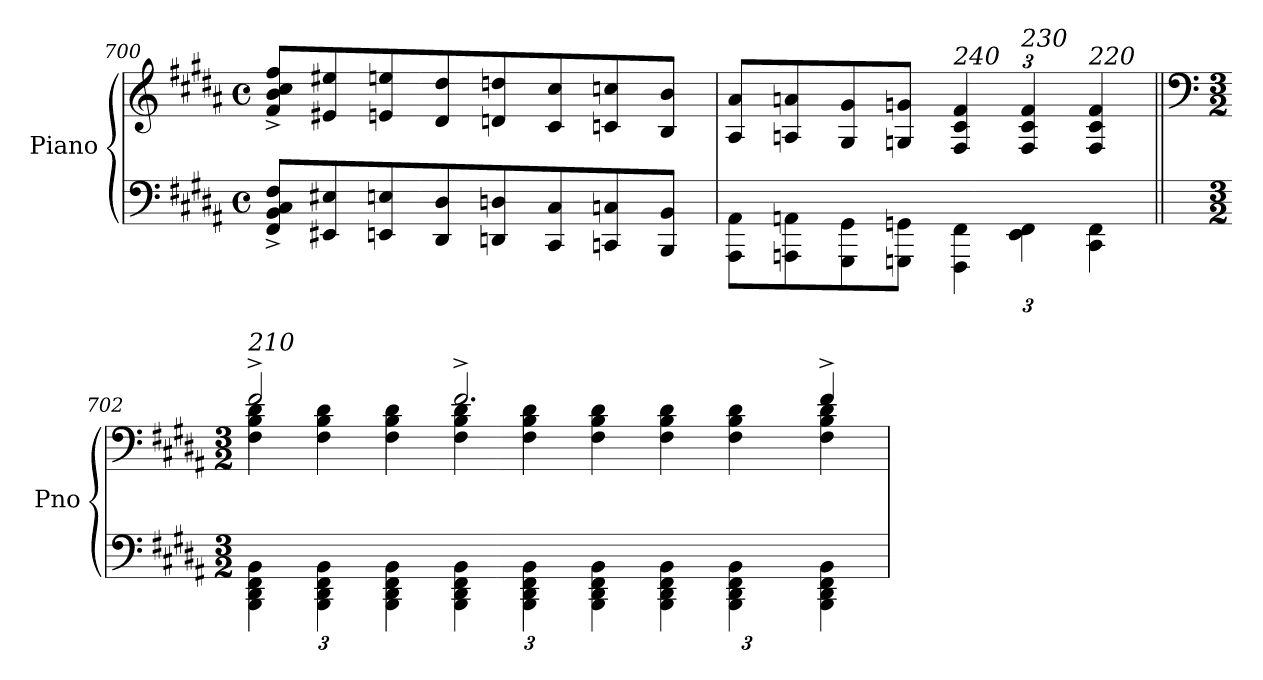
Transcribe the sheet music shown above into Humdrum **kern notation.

**kern	**kern
*part1	*part1
*staff2	*staff1
*I"Piano	*
*I'Pno	*
!!LO:LB:g=z
*clefF4	*clefG2
*k[f#c#g#d#a#]	*k[f#c#g#d#a#]
*M4/4	*M4/4
*met(c)	*met(c)
=700	=700
8FF#/^ 8BB/^ 8C#/^ 8F#/^L	8f#/^ 8b/^ 8cc#/^ 8ff#/^L
8EE#X/ 8E#X/	8e#X/ 8ee#X/
8EEn/ 8En/	8en/ 8een/
8DD#/ 8D#/	8d#/ 8dd#/
8DDn/ 8Dn/	8dn/ 8ddn/
8CC#/ 8C#/	8c#/ 8cc#/
8CCn/ 8Cn/	8cn/ 8ccn/
8BBB/ 8BB/J	8B/ 8b/J
=701	=701
8AAA#\ 8AA#\L	8A#/ 8a#/L
8AAAn\ 8AAn\	8An/ 8an/
8GGG#\ 8GG#\	8G#/ 8g#/
8GGGn\ 8GGn\J	8Gn/ 8gn/J
*Xbrackettup	*Xbrackettup
!	!LO:TX:a:i:t=240
6FFF#\ 6FF#\	6F#/ 6c#/ 6f#/
!	!LO:TX:a:i:t=230
6EE\ 6FF#\	6F#/ 6c#/ 6f#/
!	!LO:TX:a:i:t=220
6CC#\ 6FF#\	6F#/ 6c#/ 6f#/
=702||	=702||
*	*clefF4
*M3/2	*M3/2
*	*^
!	!LO:TX:a:i:t=210	!
6BBB\ 6DD#\ 6FF#\ 6BB\	2f#^/	6F#\ 6B\ 6d#\
6BBB\ 6DD#\ 6FF#\ 6BB\	.	6F#\ 6B\ 6d#\
6BBB\ 6DD#\ 6FF#\ 6BB\	.	6F#\ 6B\ 6d#\
6BBB\ 6DD#\ 6FF#\ 6BB\	2.f#^/	6F#\ 6B\ 6d#\
6BBB\ 6DD#\ 6FF#\ 6BB\	.	6F#\ 6B\ 6d#\
6BBB\ 6DD#\ 6FF#\ 6BB\	.	6F#\ 6B\ 6d#\
6BBB\ 6DD#\ 6FF#\ 6BB\	.	6F#\ 6B\ 6d#\
6BBB\ 6DD#\ 6FF#\ 6BB\	.	6F#\ 6B\ 6d#\
*	*Xtuplet	*
.	12ryy	.
6BBB\ 6DD#\ 6FF#\ 6BB\	6f#^/	6F#\ 6B\ 6d#\
*	*v	*v
=	=
*-	*-
